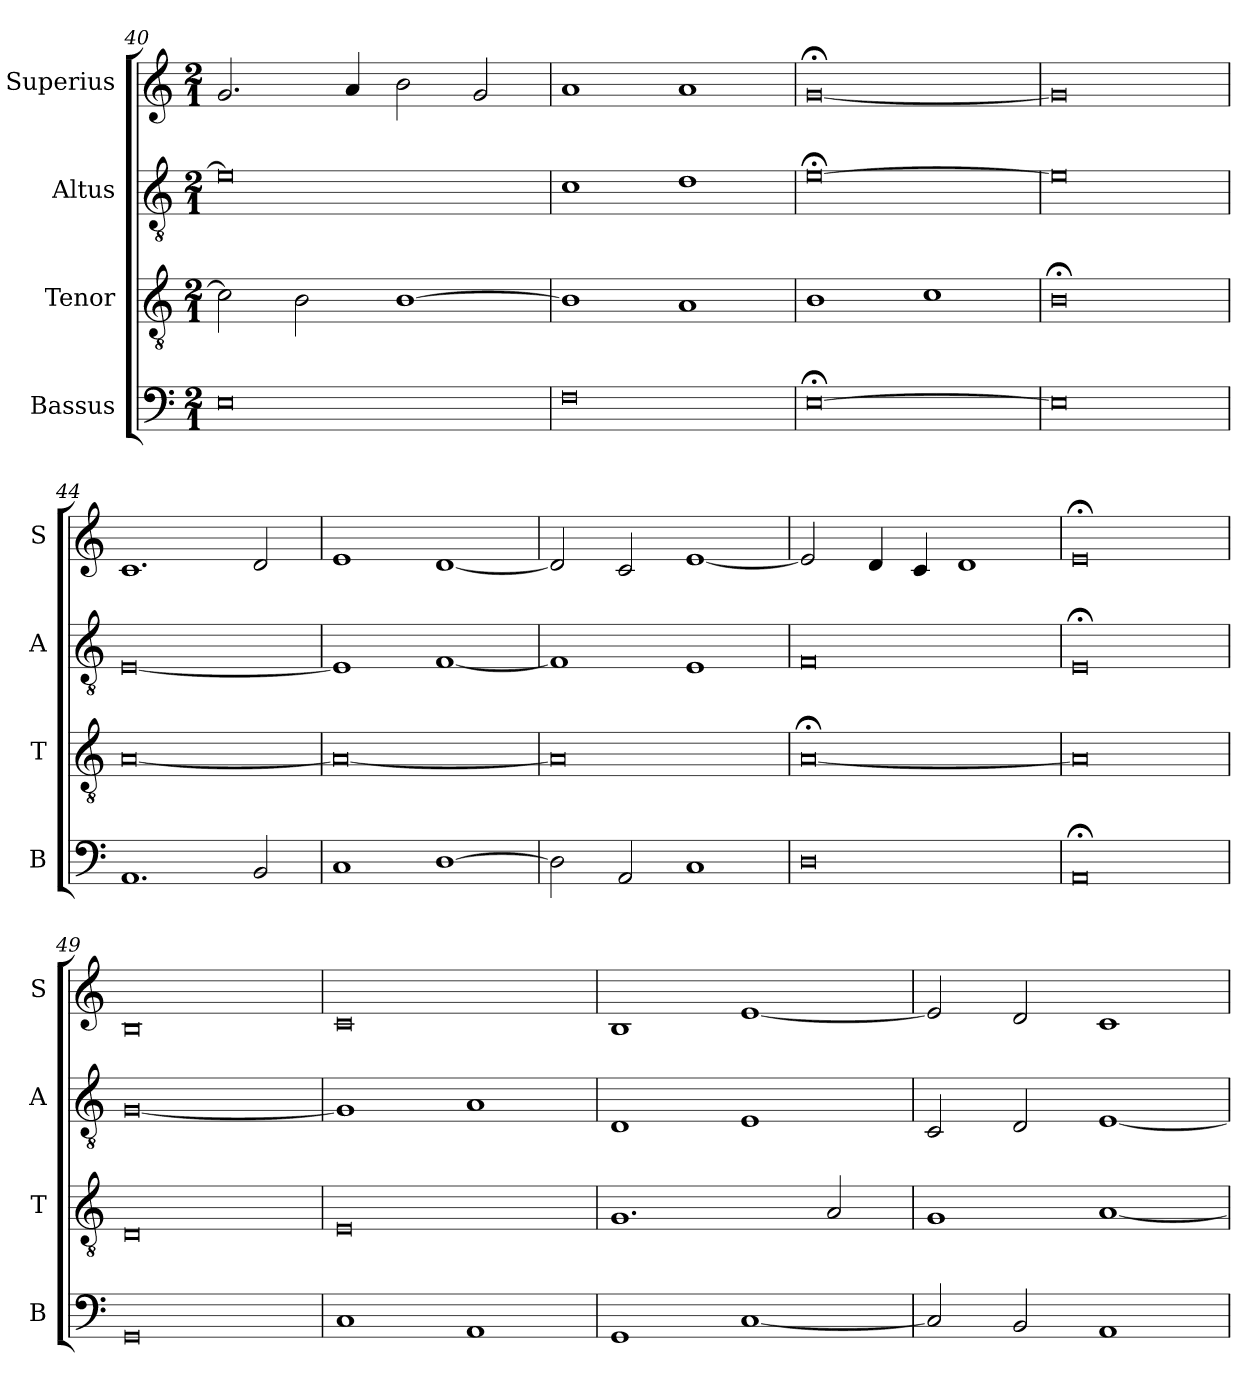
**kern	**kern	**kern	**kern
*part4	*part3	*part2	*part1
*staff4	*staff3	*staff2	*staff1
*I"Bassus	*I"Tenor	*I"Altus	*I"Superius
*I'B	*I'T	*I'A	*I'S
*clefF4	*clefGv2	*clefGv2	*clefG2
*k[]	*k[]	*k[]	*k[]
*M2/1	*M2/1	*M2/1	*M2/1
=40	=40	=40	=40
0E	2c\]	0e]	2.g/
.	2B\	.	.
.	.	.	4a/
.	[1B	.	2b\
.	.	.	2g/
=41	=41	=41	=41
0F	1B]	1c	1a
.	1A	1d	1a
=42	=42	=42	=42
[0E;<	1B	[0e;<	[0g;<
.	1c	.	.
=43	=43	=43	=43
0E]	0B;<	0e]	0g]
=44	=44	=44	=44
1.AA	[0A	[0E	1.c
2BB/	.	.	2d/
=45	=45	=45	=45
1C	0A_	1E]	1e
[1D	.	[1F	[1d
=46	=46	=46	=46
2D\]	0A]	1F]	2d/]
2AA/	.	.	2c/
1C	.	1E	[1e
=47	=47	=47	=47
0D	[0A;<	0F	2e/]
.	.	.	4d/
.	.	.	4c/
.	.	.	1d
=48	=48	=48	=48
0AA;<	0A]	0E;<	0e;<
=49	=49	=49	=49
0GG	0D	[0G	0B
=50	=50	=50	=50
1C	0E	1G]	0c
1AA	.	1A	.
=51	=51	=51	=51
1GG	1.G	1D	1B
[1C	.	1E	[1e
.	2A/	.	.
=52	=52	=52	=52
2C/]	1G	2C/	2e/]
2BB/	.	2D/	2d/
1AA	[1A	[1E	1c
=	=	=	=
*-	*-	*-	*-
